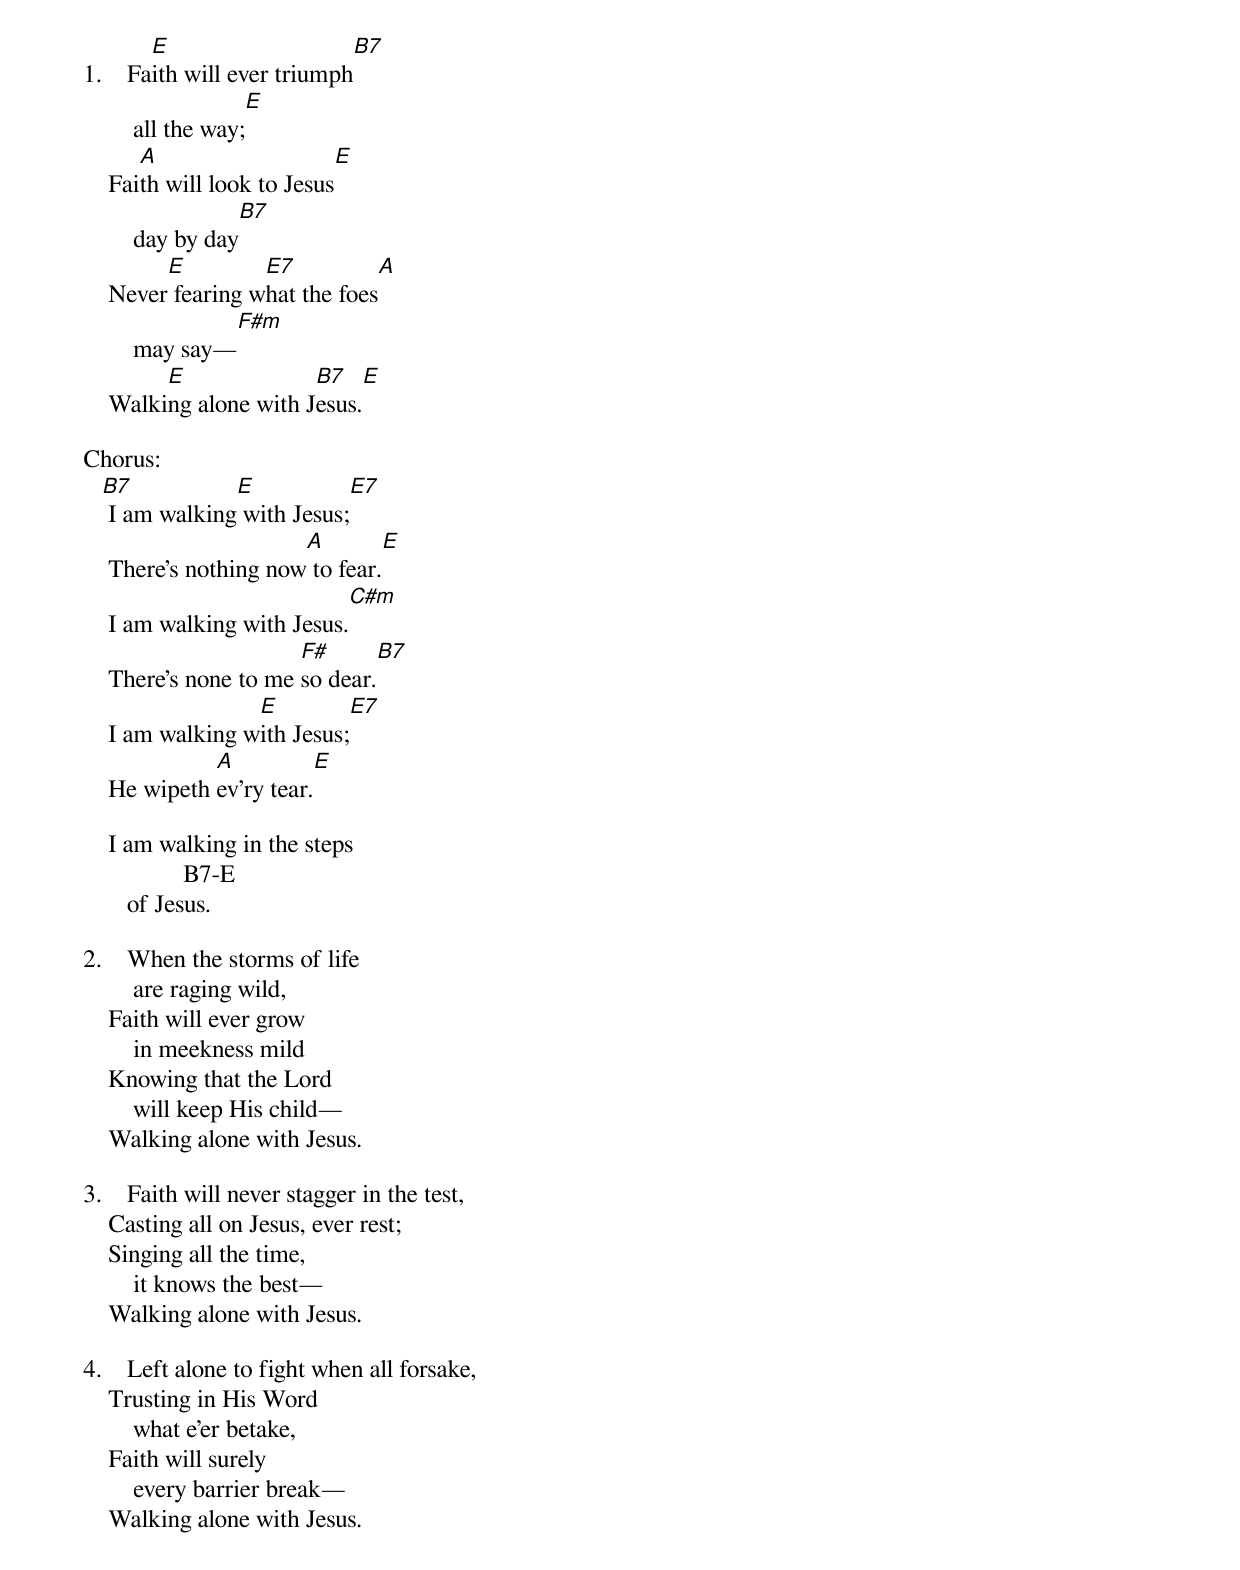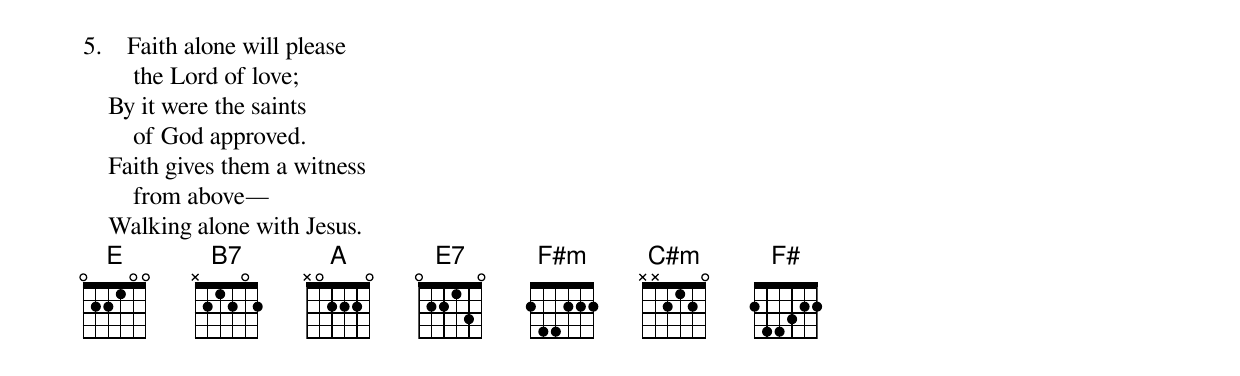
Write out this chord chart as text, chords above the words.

        E                           B7
1.    Faith will ever triumph
                         E
        all the way;
       A                                 E
    Faith will look to Jesus
                        B7
        day by day
         E         E7             A
    Never fearing what the foes
                  F#m
        may say—
         E              B7                      E
    Walking alone with Jesus.

Chorus:
   B7           E                       E7
    I am walking with Jesus;
                       A                             E
    There’s nothing now to fear.
                                            C#m
    I am walking with Jesus.
                       F#                         B7
    There’s none to me so dear.
                  E                        E7
    I am walking with Jesus;
              A                       E
    He wipeth ev’ry tear.

    I am walking in the steps
                B7-E
       of Jesus.

2.    When the storms of life
        are raging wild,
    Faith will ever grow
        in meekness mild
    Knowing that the Lord
        will keep His child—
    Walking alone with Jesus.

3.    Faith will never stagger in the test,
    Casting all on Jesus, ever rest;
    Singing all the time,
        it knows the best—
    Walking alone with Jesus.

4.    Left alone to fight when all forsake,
    Trusting in His Word
        what e’er betake,
    Faith will surely
        every barrier break—
    Walking alone with Jesus.

5.    Faith alone will please
        the Lord of love;
    By it were the saints
        of God approved.
    Faith gives them a witness
        from above—
    Walking alone with Jesus.
